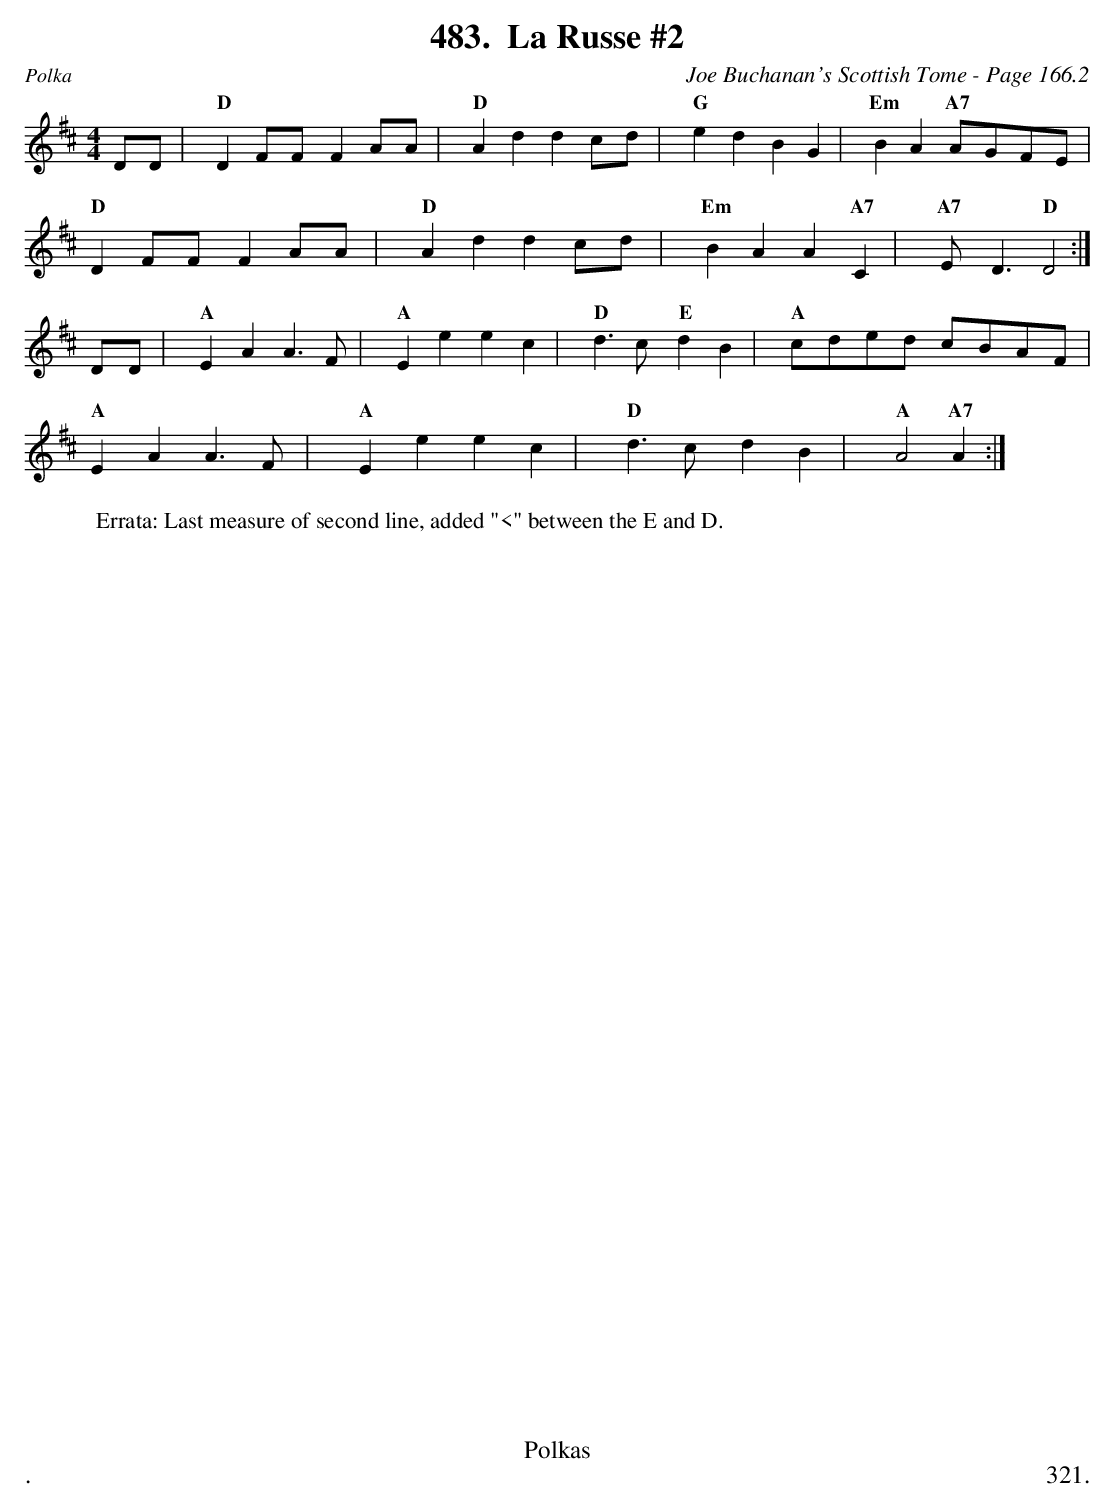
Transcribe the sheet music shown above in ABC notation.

X:1
T:La Russe #2
C:Joe Buchanan's Scottish Tome - Page 166.2
L:1/8
M:4/4
K:D
DD | "D"D2 FF F2 AA | "D"A2 d2 d2 cd | "G"e2 d2 B2 G2 | "Em"B2 A2 "A7"AGFE |
"D"D2 FF F2 AA | "D"A2 d2 d2 cd | "Em"B2 A2 A2 "A7"C2 | "A7"E2 < D2 "D"D4 :|
DD | "A"E2 A2 A2 > F2 | "A"E2 e2 e2 c2 | "D"d2 > c2 "E"d2 B2| "A"cded cBAF |
"A"E2 A2 A2 > F2 | "A"E2 e2 e2 c2 | "D"d2 > c2 d2 B2 | "A"A4 "A7"A2 :|
W:Errata: Last measure of second line, added "<" between the E and D.
